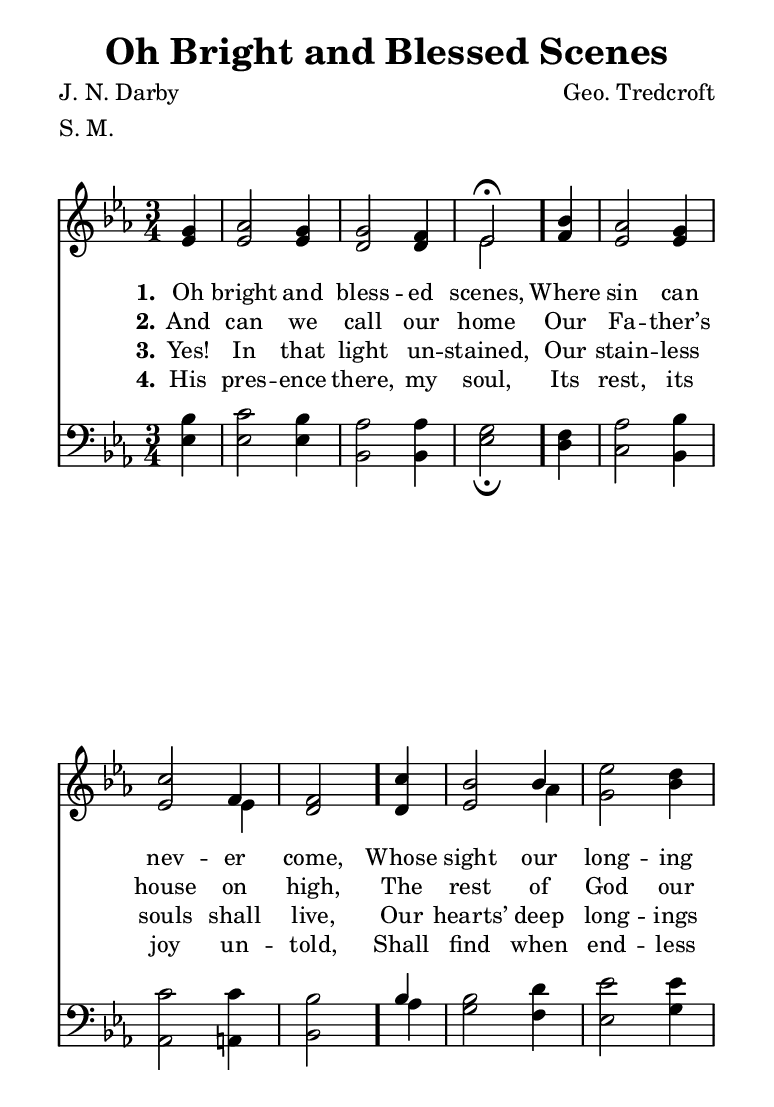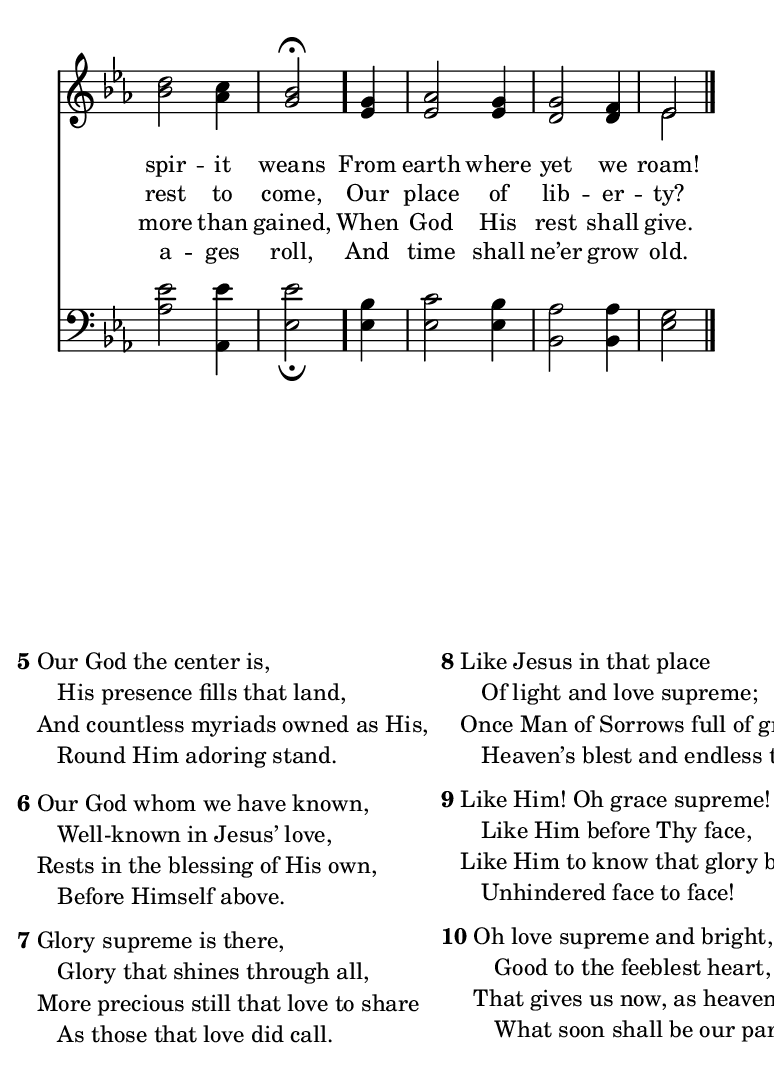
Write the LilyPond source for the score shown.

\include "common/global.ily"
\paper {
  \include "common/paper.ily"
  ragged-last-bottom = ##t
  system-system-spacing.padding = 8
}

\header{
  hymnnumber = "217"
  title = "Oh Bright and Blessed Scenes"
  tunename = "Solyma"
  meter = "S. M."
  poet = "J. N. Darby"
  composer = "Geo. Tredcroft"
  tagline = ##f
}

ta = { \tempo 4=110 }
tb = { \tempo 4=55 }

global = {
  \include "common/overrides.ily"
  \override Staff.TimeSignature.style = #'numbered
  \time 3/4
  \override Score.MetronomeMark.transparent = ##t % hide all fermata changes too
  \ta
  \key ees \major
  \partial 4
  \autoBeamOff
}

notesSoprano = {
\global
\relative c'' {

  g4 | aes2 g4 | g2 f4 | \tb ees2\fermata \ta
  bes'4 | aes2 g4 | c2 f,4 | f2 \eogbreak
  c'4 | bes2 bes4 | ees2 d4 | d2 c4 | \tb bes2\fermata \ta
  g4 | aes2 g4 | g2 f4 | ees2

  \bar "|."

}
}

notesAlto = {
\global
\relative e' {

  ees4 | ees2 ees4 | d2 d4 | ees2
  f4 | ees2 ees4 | ees2 ees4 | d2
  d4 | ees2 aes4 | g2 bes4 | bes2 aes4 | g2
  ees4 | ees2 ees4 | d2 d4 | ees2

}
}

notesTenor = {
\global
\relative a {

  bes4 | c2 bes4 | aes2 aes4 | g2
  f4 | aes2 bes4 | c2 c4 | bes2
  bes4 | bes2 d4 | ees2 ees4 | ees2 ees4 | ees2
  bes4 | c2 bes4 | aes2 aes4 | g2

}
}

notesBass = {
\global
\relative f {

  ees4 | ees2 ees4 | bes2 bes4 | ees2_\fermata
  d4 | c2 bes4 | aes2 a4 | bes2
  aes'4 | g2 f4 | ees2 g4 | aes2 aes,4 | ees'2_\fermata
  ees4 | ees2 ees4 | bes2 bes4 | ees2

}
}

wordsA = \lyricmode {
\set stanza = "1."

Oh bright and bless -- ed scenes, \bar "."
Where sin can nev -- er come, \bar "."
Whose sight our long -- ing spir -- it weans \bar "."
From earth where yet we roam! \bar "."

}

wordsB = \lyricmode {
\set stanza = "2."

And can we call our home
Our Fa -- ther’s house on high,
The rest of God our rest to come,
Our place of lib -- er -- ty?

}

wordsC = \lyricmode {
\set stanza = "3."

Yes! In that light un -- stained,
Our stain -- less souls shall live,
Our hearts’ deep long -- ings more than gained,
When God His rest shall give.

}

wordsD = \lyricmode {
\set stanza = "4."

His pres -- ence there, my soul,
Its rest, its joy un -- told,
Shall find when end -- less a -- ges roll,
And time shall ne’er grow old.

}

wordsE = \markuplist {

\line { Our God the center is, }
\line { { \hspace #2 } His presence fills that land, }
\line { And countless myriads owned as His, }
\line { { \hspace #2 } Round Him adoring stand. }

}

wordsF = \markuplist {

\line { Our God whom we have known, }
\line { { \hspace #2 } Well-known in Jesus’ love, }
\line { Rests in the blessing of His own, }
\line { { \hspace #2 } Before Himself above. }

}

wordsG = \markuplist {

\line { Glory supreme is there, }
\line { { \hspace #2 } Glory that shines through all, }
\line { More precious still that love to share }
\line { { \hspace #2 } As those that love did call. }

}

wordsH = \markuplist {

\line { Like Jesus in that place }
\line { { \hspace #2 } Of light and love supreme; }
\line { Once Man of Sorrows full of grace, } % blue book has small `s` in `sorrows`
\line { { \hspace #2 } Heaven’s blest and endless theme. }

}

wordsI = \markuplist {

\line { Like Him! Oh grace supreme! }
\line { { \hspace #2 } Like Him before Thy face, }
\line { Like Him to know that glory beam }
\line { { \hspace #2 } Unhindered face to face! }

}

wordsJ = \markuplist {

\line { Oh love supreme and bright, }
\line { { \hspace #2 } Good to the feeblest heart, }
\line { That gives us now, as heavenly light, }
\line { { \hspace #2 } What soon shall be our part. }

}

\score {
  \context ChoirStaff <<
    \context Staff = upper <<
      \set Staff.autoBeaming = ##f
      \set ChoirStaff.systemStartDelimiter = #'SystemStartBar
      \set ChoirStaff.printPartCombineTexts = ##f
      \partcombine #'(2 . 11) \notesSoprano \notesAlto
      \context NullVoice = sopranos { \voiceOne << \notesSoprano >> }
      \context Lyrics = one   \lyricsto sopranos \wordsA
      \context Lyrics = two   \lyricsto sopranos \wordsB
      \context Lyrics = three \lyricsto sopranos \wordsC
      \context Lyrics = four  \lyricsto sopranos \wordsD
    >>
    \context Staff = men <<
      \set Staff.autoBeaming = ##f
      \clef bass
      \set ChoirStaff.printPartCombineTexts = ##f
      \partcombine #'(2 . 11) \notesTenor \notesBass
    >>
  >>
  \layout {
    \include "common/layout.ily"
  }
  #(cond ((ly:get-option 'eog-midi-permitted) #{ \midi{
    \include "common/midi.ily"
  } #}))
}

\noPageBreak

\markup { \fill-line {
  \null
  \column {
  \line{ \bold 5 \column { \wordsE } } \combine \null \vspace #0.4
  \line{ \bold 6 \column { \wordsF } } \combine \null \vspace #0.4
  \line{ \bold 7 \column { \wordsG } }
  }
  \null
  \column {
  \line{ \bold 8 \column { \wordsH } } \combine \null \vspace #0.4
  \line{ \bold 9 \column { \wordsI } } \combine \null \vspace #0.4
  \line{ \bold 10 \column { \wordsJ } }
  }
  \null
} }

\version "2.19.49"  % necessary for upgrading to future LilyPond versions.

% vi:set et ts=2 sw=2 ai nocindent syntax=lilypond:
